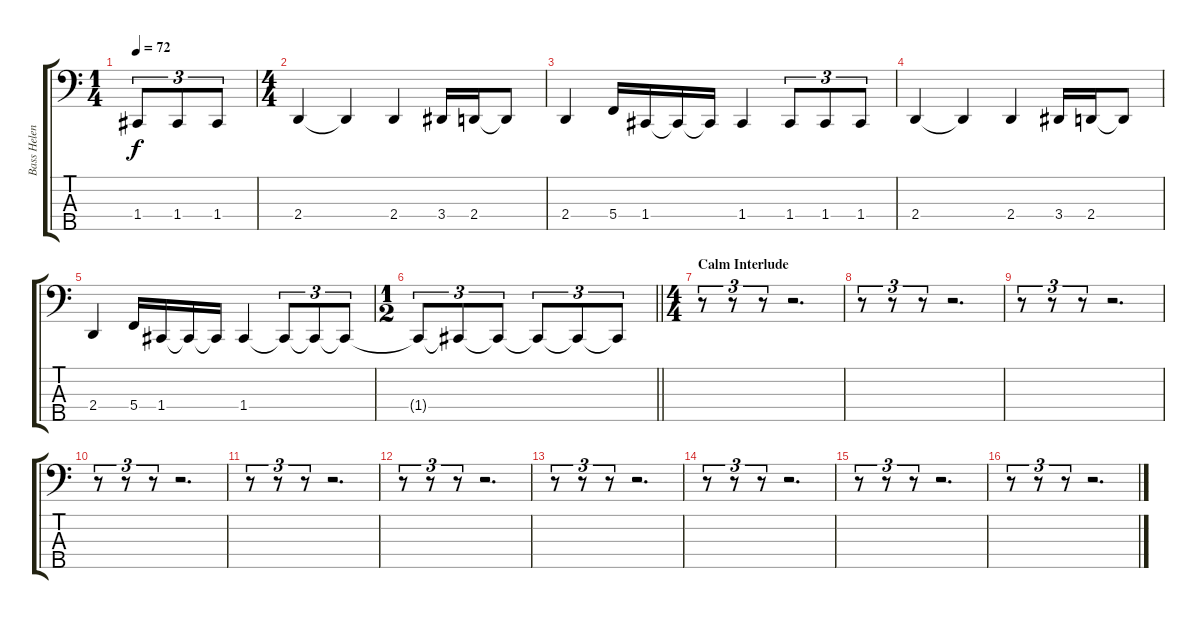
\track ("Bass Helen" "Bass Helen") {mute instrument electricbasspick}
\staff {score tabs}
\tuning (F2 C2 G1 C1 A0) {hide}
\ts (1 4)
\tempo 72
\clef f4
\ks c
1.4.8{tu (3 2) dy f} 1.4.8{tu (3 2)} 1.4.8{tu (3 2)} |
\ts (4 4)
2.4.4 2.4{t}.4 2.4.4 3.4.16 2.4.16 2.4{t}.8 |
2.4.4 5.4.16 1.4.16 1.4{t}.16 1.4{t}.16 1.4.4 1.4.8{tu (3 2)} 1.4.8{tu (3 2)} 1.4.8{tu (3 2)} |
2.4.4 2.4{t}.4 2.4.4 3.4.16 2.4.16 2.4{t}.8 |
2.4.4 5.4.16 1.4.16 1.4{t}.16 1.4{t}.16 1.4.4 1.4{t}.8{tu (3 2)} 1.4{t}.8{tu (3 2)} 1.4{t}.8{tu (3 2)} |
\ts (1 2)
\barLineRight lightlight
1.4{t}.8{tu (3 2)} 1.4{t}.8{tu (3 2)} 1.4{t}.8{tu (3 2)} 1.4{t}.8{tu (3 2)} 1.4{t}.8{tu (3 2)} 1.4{t}.8{tu (3 2)} |
\ts (4 4)
\section ("" "Calm Interlude")
r.8{tu (3 2)} r.8{tu (3 2)} r.8{tu (3 2)} r.2{d} |
r.8{tu (3 2)} r.8{tu (3 2)} r.8{tu (3 2)} r.2{d} |
r.8{tu (3 2)} r.8{tu (3 2)} r.8{tu (3 2)} r.2{d} |
r.8{tu (3 2)} r.8{tu (3 2)} r.8{tu (3 2)} r.2{d} |
r.8{tu (3 2)} r.8{tu (3 2)} r.8{tu (3 2)} r.2{d} |
r.8{tu (3 2)} r.8{tu (3 2)} r.8{tu (3 2)} r.2{d} |
r.8{tu (3 2)} r.8{tu (3 2)} r.8{tu (3 2)} r.2{d} |
r.8{tu (3 2)} r.8{tu (3 2)} r.8{tu (3 2)} r.2{d} |
r.8{tu (3 2)} r.8{tu (3 2)} r.8{tu (3 2)} r.2{d} |
r.8{tu (3 2)} r.8{tu (3 2)} r.8{tu (3 2)} r.2{d}
